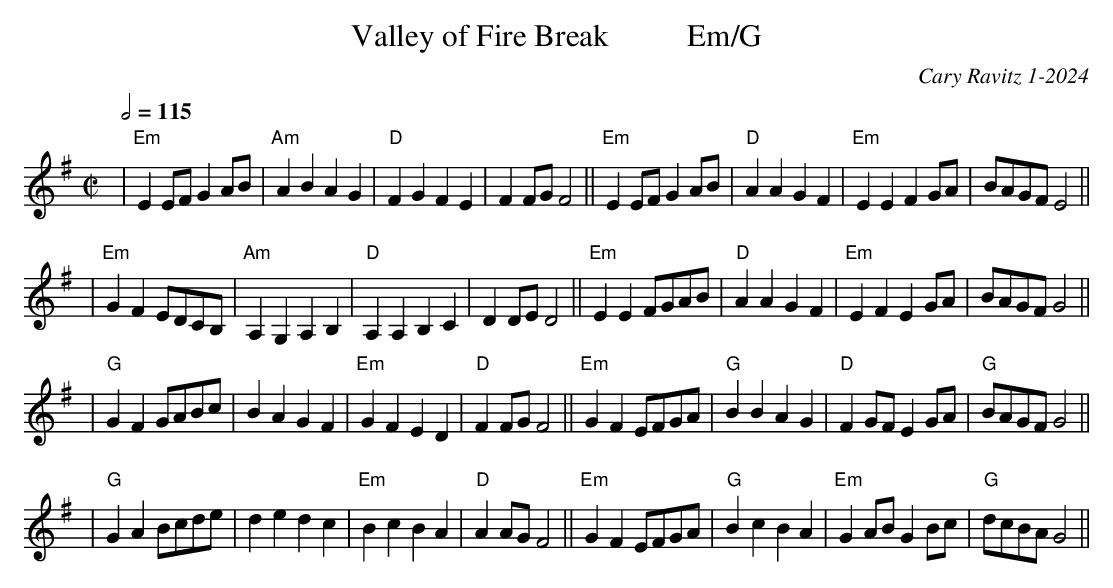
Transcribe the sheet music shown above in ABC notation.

X:1
T: Valley of Fire Break          Em/G
C: Cary Ravitz 1-2024
M: C|
L: 1/8
Q: 1/2=115
K: Em
| "Em"E2 EF G2 AB | "Am"A2 B2 A2 G2  |"D"F2G2F2E2| F2 FG F4 || "Em"E2 EF G2 AB | "D"A2 A2 G2 F2 | "Em"E2 E2 F2GA | BAGF E4 ||
| "Em"G2 F2 EDCB, | "Am"A,2 G,2A,2B,2 |"D"A,2A,2B,2C2| D2 DE D4  || "Em"E2 E2 FGAB | "D"A2 A2 G2 F2 | "Em"E2 F2 E2GA | BAGF G4 ||
| "G"G2 F2 GABc | B2A2G2F2 | "Em"G2 F2 E2 D2 | "D"F2 FG F4 || "Em"G2F2 EFGA | "G"B2 B2 A2 G2 | "D"F2GF E2 GA | "G"BAGF G4 ||
| "G"G2 A2 Bcde | d2 e2 d2 c2 | "Em"B2 c2 B2 A2 | "D"A2AG F4 || "Em"G2 F2 EFGA| "G"B2 c2 B2 A2 | "Em"G2AB G2 Bc | "G"dcBA G4 ||
